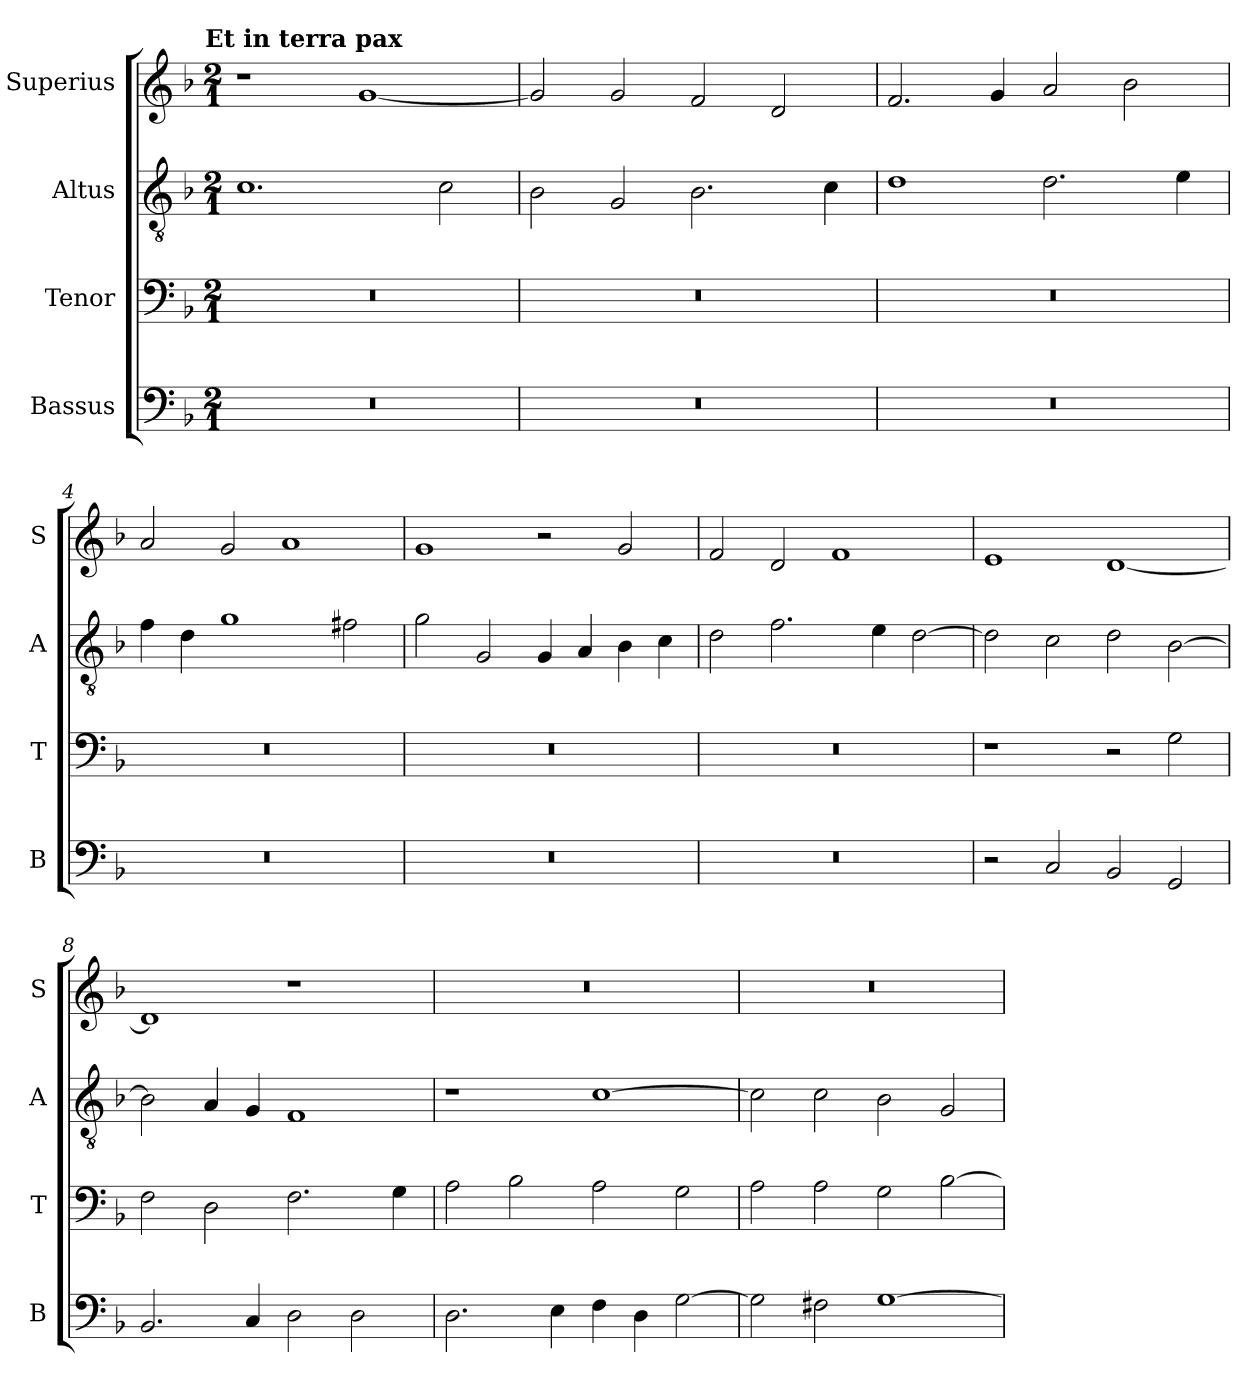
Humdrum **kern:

**kern	**kern	**kern	**kern
*part4	*part3	*part2	*part1
*staff4	*staff3	*staff2	*staff1
*I"Bassus	*I"Tenor	*I"Altus	*I"Superius
*I'B	*I'T	*I'A	*I'S
*clefF4	*clefF4	*clefGv2	*clefG2
*k[b-]	*k[b-]	*k[b-]	*k[b-]
*F:	*F:	*F:	*F:
!!LO:TX:omd:t=Et in terra pax
*M2/1	*M2/1	*M2/1	*M2/1
=1	=1	=1	=1
0r	0r	1.c	1r
.	.	.	[1g
.	.	2c	.
=2	=2	=2	=2
0r	0r	2B-	2g]
.	.	2G	2g
.	.	2.B-	2f
.	.	.	2d
.	.	4c	.
=3	=3	=3	=3
0r	0r	1d	2.f
.	.	.	4g
.	.	2.d	2a
.	.	.	2b-
.	.	4e	.
=4	=4	=4	=4
0r	0r	4f	2a
.	.	4d	.
.	.	1g	2g
.	.	.	1a
.	.	2f#X	.
=5	=5	=5	=5
0r	0r	2g	1g
.	.	2G	.
.	.	4G	2r
.	.	4A	.
.	.	4B-	2g
.	.	4c	.
=6	=6	=6	=6
0r	0r	2d	2f
.	.	2.f	2d
.	.	.	1f
.	.	4e	.
.	.	[2d	.
=7	=7	=7	=7
2r	1r	2d]	1e
2C	.	2c	.
2BB-	2r	2d	[1d
2GG	2G	[2B-	.
=8	=8	=8	=8
2.BB-	2F	2B-]	1d]
.	2D	4A	.
4C	.	4G	.
2D	2.F	1F	1r
2D	.	.	.
.	4G	.	.
=9	=9	=9	=9
2.D	2A	1r	0r
.	2B-	.	.
4E	.	.	.
4F	2A	[1c	.
4D	.	.	.
[2G	2G	.	.
=10	=10	=10	=10
2G]	2A	2c]	0r
2F#X	2A	2c	.
[1G	2G	2B-	.
.	[2B-	2G	.
=	=	=	=
*-	*-	*-	*-
